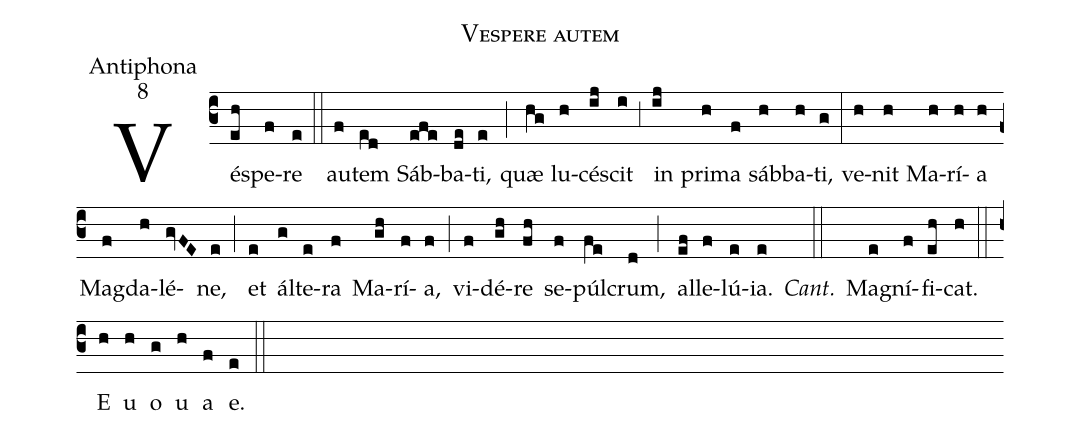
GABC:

name:Vespere autem;
office-part:Antiphona;
mode:8;
%%
(c3) Vé(eh)spe(f)re(e) (::) au(f)tem(ed) Sáb(efe)ba(de)ti,(e) (;) quæ(hg) lu(h)cé(ij)scit(i) (;3) in(ij) pri(h)ma(f) sáb(h)ba(h)ti,(g) (:) ve(h)nit(h) Ma(h)rí(h)a(h) Mag(f)da(h)lé(gvFE)ne,(e) (;) et(e) ál(g)te(e)ra(f) Ma(gh)rí(f)a,(f) (;) vi(f)dé(gh)re(fh) se(f)púl(fe)crum,(d) (;) al(ef)le(f)lú(e)ia.(e) <i>Cant.</i>(::) Ma(e)gní(f)fi(eh)cat.(h) (::) E(h) u(h) o(g) u(h) a(f) e.(e) (::)
